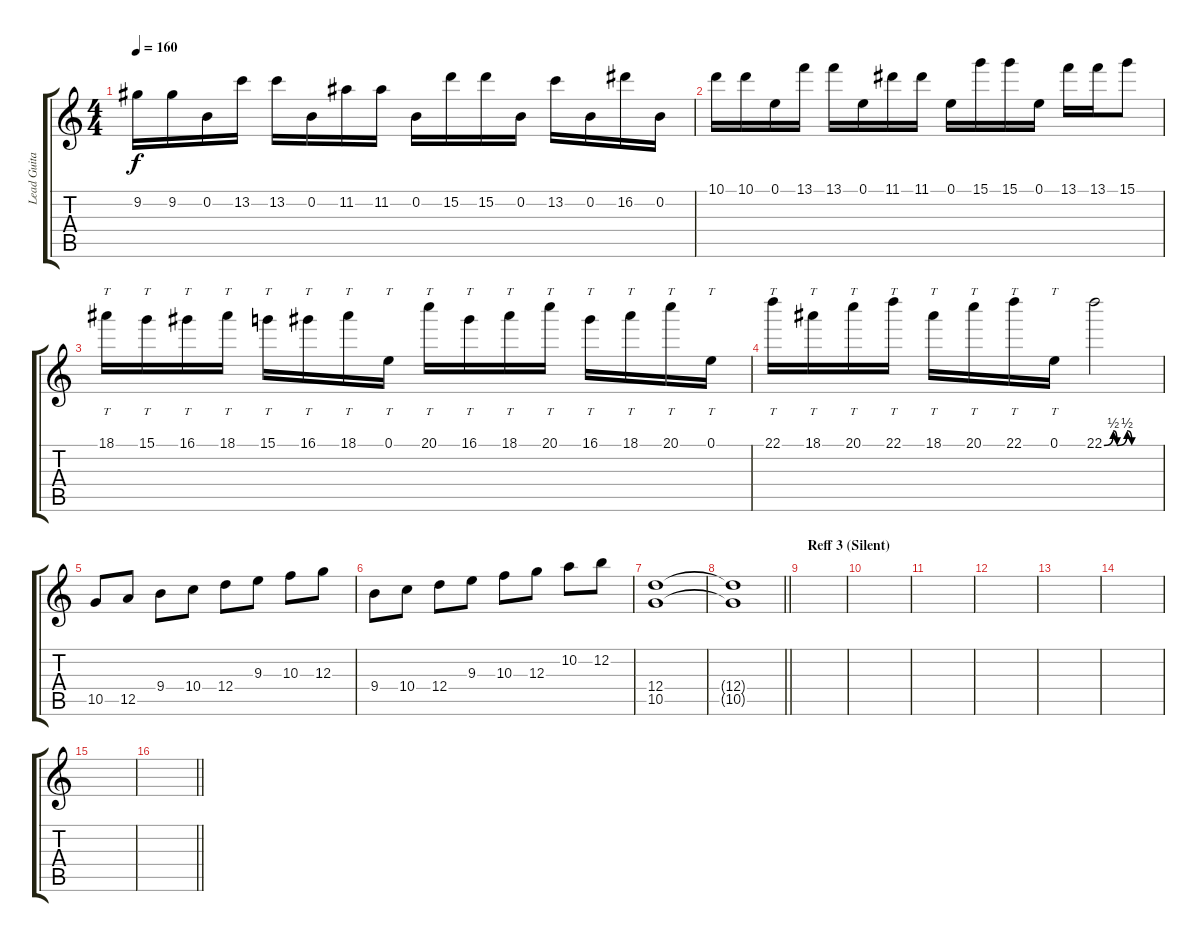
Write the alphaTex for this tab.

\track ("Lead Guitar" "Lead Guita") {instrument distortionguitar}
\staff {score tabs}
\tuning (E4 B3 G3 D3 A2 E2) {hide}
\ts (4 4)
\tempo 160
\clef g2
\ks c
9.2.16{dy f} 9.2.16 0.2.16 13.2.16 13.2.16 0.2.16 11.2.16 11.2.16 0.2.16 15.2.16 15.2.16 0.2.16 13.2.16 0.2.16 16.2.16 0.2.16 |
10.1.16 10.1.16 0.1.16 13.1.16 13.1.16 0.1.16 11.1.16 11.1.16 0.1.16 15.1.16 15.1.16 0.1.16 13.1.16 13.1.16 15.1.8 |
18.1.16{tt} 15.1.16{tt} 16.1.16{tt} 18.1.16{tt} 15.1.16{tt} 16.1.16{tt} 18.1.16{tt} 0.1.16{tt} 20.1.16{tt} 16.1.16{tt} 18.1.16{tt} 20.1.16{tt} 16.1.16{tt} 18.1.16{tt} 20.1.16{tt} 0.1.16{tt} |
22.1.16{tt} 18.1.16{tt} 20.1.16{tt} 22.1.16{tt} 18.1.16{tt} 20.1.16{tt} 22.1.16{tt} 0.1.16{tt} 22.1{be (custom 0 0 10 2 14 0 25 2 30 0 40 0 60 0)}.2 |
10.5.8 12.5.8 9.4.8 10.4.8 12.4.8 9.3.8 10.3.8 12.3.8 |
9.4.8 10.4.8 12.4.8 9.3.8 10.3.8 12.3.8 10.2.8 12.2.8 |
(12.4 10.5).1 |
\barLineRight lightlight
(12.4{t} 10.5{t}).1{volume 0} |
\section ("" " Reff 3 (Silent)")
|
|
|
|
|
|
|
\barLineRight lightlight
